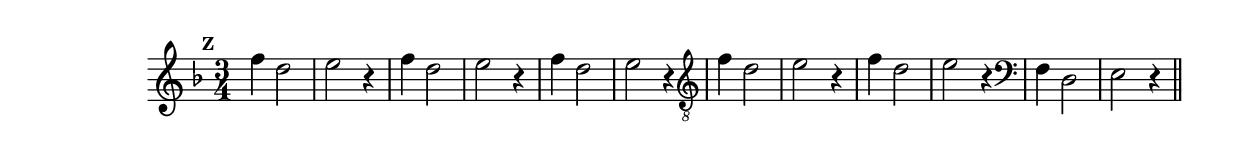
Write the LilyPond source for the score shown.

%% -*- coding: utf-8 -*-
\version "2.12.1"

%% \header { texidoc="Perguntas e Respostas"}

\relative c'' {

  \override Staff.TimeSignature #'style = #'()
  \time 3/4 
  \override Score.BarNumber #'transparent = ##t
  \override Score.RehearsalMark #'font-size = #-2
  \override Score.BarNumber #'transparent = ##t
  \set Score.markFormatter = #format-mark-numbers
  \key d \minor

  \mark 25

  %% CAVAQUINHO - BANJO
  \tag #'cv {
    f4 d2 | e r4 
  }

  %% BANDOLIM
  \tag #'bd {
    f4 d2 | e r4 
  }

  %% VIOLA
  \tag #'va {
    f4 d2 | e r4 
  }

  %% VIOLÃO TENOR
  \tag #'vt {
    \clef "G_8"
    f,4 d2 | e r4 
  }

  %% VIOLÃO
  \tag #'vi {
    \clef "G_8"
    f4 d2 | e r4 
  }

  %% BAIXO - BAIXOLÃO
  \tag #'bx {
    \clef bass
    f,4 d2 | e r4 
  }


  %% END DOCUMENT
  \bar "||"
}
